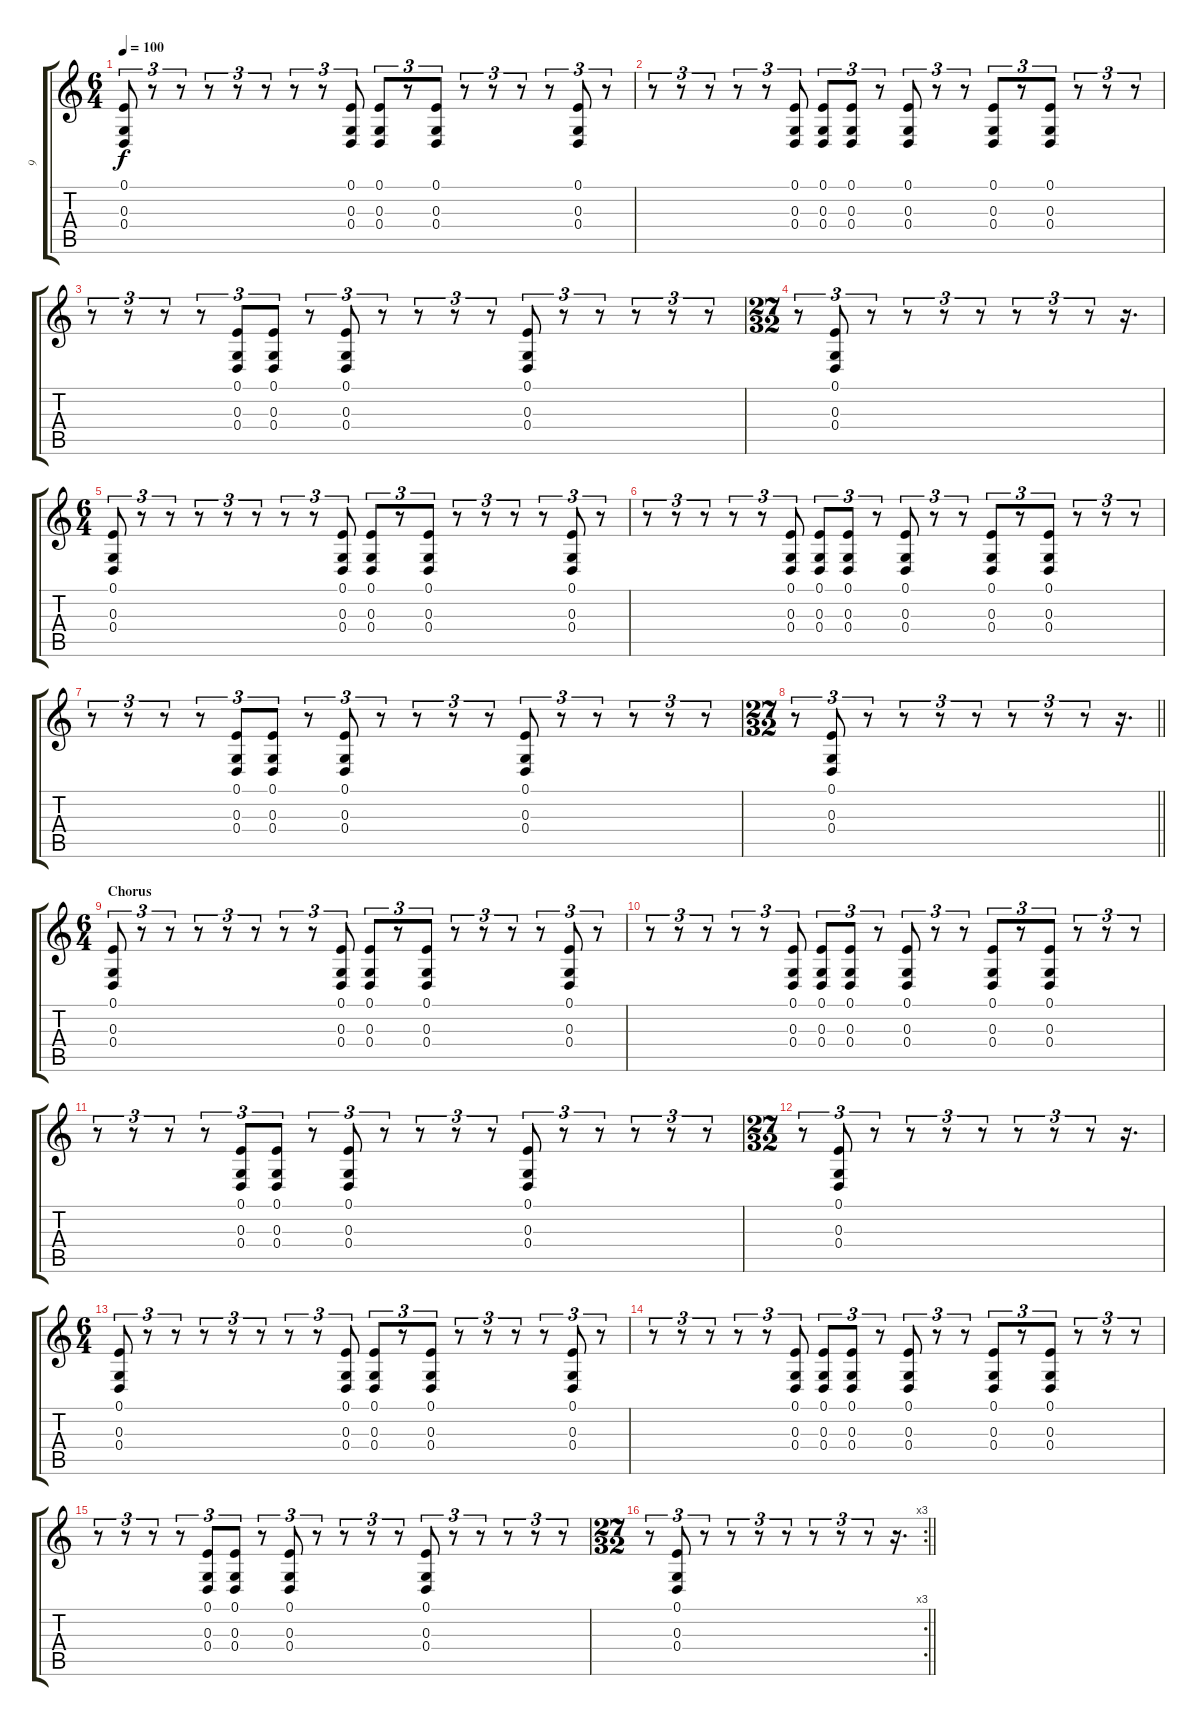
\track ("9" "9") {instrument taikodrum}
\staff {score tabs}
\tuning (E4 B3 G3 D3 A2 E2) {hide}
\ts (6 4)
\tempo 100
\clef g2
\ks c
(0.1 0.3 0.4).8{tu (3 2) dy f} r.8{tu (3 2)} r.8{tu (3 2)} r.8{tu (3 2)} r.8{tu (3 2)} r.8{tu (3 2)} r.8{tu (3 2)} r.8{tu (3 2)} (0.1 0.3 0.4).8{tu (3 2)} (0.1 0.3 0.4).8{tu (3 2)} r.8{tu (3 2)} (0.1 0.3 0.4).8{tu (3 2)} r.8{tu (3 2)} r.8{tu (3 2)} r.8{tu (3 2)} r.8{tu (3 2)} (0.1 0.3 0.4).8{tu (3 2)} r.8{tu (3 2)} |
r.8{tu (3 2)} r.8{tu (3 2)} r.8{tu (3 2)} r.8{tu (3 2)} r.8{tu (3 2)} (0.1 0.3 0.4).8{tu (3 2)} (0.1 0.3 0.4).8{tu (3 2)} (0.1 0.3 0.4).8{tu (3 2)} r.8{tu (3 2)} (0.1 0.3 0.4).8{tu (3 2)} r.8{tu (3 2)} r.8{tu (3 2)} (0.1 0.3 0.4).8{tu (3 2)} r.8{tu (3 2)} (0.1 0.3 0.4).8{tu (3 2)} r.8{tu (3 2)} r.8{tu (3 2)} r.8{tu (3 2)} |
r.8{tu (3 2)} r.8{tu (3 2)} r.8{tu (3 2)} r.8{tu (3 2)} (0.1 0.3 0.4).8{tu (3 2)} (0.1 0.3 0.4).8{tu (3 2)} r.8{tu (3 2)} (0.1 0.3 0.4).8{tu (3 2)} r.8{tu (3 2)} r.8{tu (3 2)} r.8{tu (3 2)} r.8{tu (3 2)} (0.1 0.3 0.4).8{tu (3 2)} r.8{tu (3 2)} r.8{tu (3 2)} r.8{tu (3 2)} r.8{tu (3 2)} r.8{tu (3 2)} |
\ts (27 32)
r.8{tu (3 2)} (0.1 0.3 0.4).8{tu (3 2)} r.8{tu (3 2)} r.8{tu (3 2)} r.8{tu (3 2)} r.8{tu (3 2)} r.8{tu (3 2)} r.8{tu (3 2)} r.8{tu (3 2)} r.16{d} |
\ts (6 4)
(0.1 0.3 0.4).8{tu (3 2)} r.8{tu (3 2)} r.8{tu (3 2)} r.8{tu (3 2)} r.8{tu (3 2)} r.8{tu (3 2)} r.8{tu (3 2)} r.8{tu (3 2)} (0.1 0.3 0.4).8{tu (3 2)} (0.1 0.3 0.4).8{tu (3 2)} r.8{tu (3 2)} (0.1 0.3 0.4).8{tu (3 2)} r.8{tu (3 2)} r.8{tu (3 2)} r.8{tu (3 2)} r.8{tu (3 2)} (0.1 0.3 0.4).8{tu (3 2)} r.8{tu (3 2)} |
r.8{tu (3 2)} r.8{tu (3 2)} r.8{tu (3 2)} r.8{tu (3 2)} r.8{tu (3 2)} (0.1 0.3 0.4).8{tu (3 2)} (0.1 0.3 0.4).8{tu (3 2)} (0.1 0.3 0.4).8{tu (3 2)} r.8{tu (3 2)} (0.1 0.3 0.4).8{tu (3 2)} r.8{tu (3 2)} r.8{tu (3 2)} (0.1 0.3 0.4).8{tu (3 2)} r.8{tu (3 2)} (0.1 0.3 0.4).8{tu (3 2)} r.8{tu (3 2)} r.8{tu (3 2)} r.8{tu (3 2)} |
r.8{tu (3 2)} r.8{tu (3 2)} r.8{tu (3 2)} r.8{tu (3 2)} (0.1 0.3 0.4).8{tu (3 2)} (0.1 0.3 0.4).8{tu (3 2)} r.8{tu (3 2)} (0.1 0.3 0.4).8{tu (3 2)} r.8{tu (3 2)} r.8{tu (3 2)} r.8{tu (3 2)} r.8{tu (3 2)} (0.1 0.3 0.4).8{tu (3 2)} r.8{tu (3 2)} r.8{tu (3 2)} r.8{tu (3 2)} r.8{tu (3 2)} r.8{tu (3 2)} |
\ts (27 32)
\barLineRight lightlight
r.8{tu (3 2)} (0.1 0.3 0.4).8{tu (3 2)} r.8{tu (3 2)} r.8{tu (3 2)} r.8{tu (3 2)} r.8{tu (3 2)} r.8{tu (3 2)} r.8{tu (3 2)} r.8{tu (3 2)} r.16{d} |
\ts (6 4)
\section ("" "Chorus")
(0.1 0.3 0.4).8{tu (3 2)} r.8{tu (3 2)} r.8{tu (3 2)} r.8{tu (3 2)} r.8{tu (3 2)} r.8{tu (3 2)} r.8{tu (3 2)} r.8{tu (3 2)} (0.1 0.3 0.4).8{tu (3 2)} (0.1 0.3 0.4).8{tu (3 2)} r.8{tu (3 2)} (0.1 0.3 0.4).8{tu (3 2)} r.8{tu (3 2)} r.8{tu (3 2)} r.8{tu (3 2)} r.8{tu (3 2)} (0.1 0.3 0.4).8{tu (3 2)} r.8{tu (3 2)} |
r.8{tu (3 2)} r.8{tu (3 2)} r.8{tu (3 2)} r.8{tu (3 2)} r.8{tu (3 2)} (0.1 0.3 0.4).8{tu (3 2)} (0.1 0.3 0.4).8{tu (3 2)} (0.1 0.3 0.4).8{tu (3 2)} r.8{tu (3 2)} (0.1 0.3 0.4).8{tu (3 2)} r.8{tu (3 2)} r.8{tu (3 2)} (0.1 0.3 0.4).8{tu (3 2)} r.8{tu (3 2)} (0.1 0.3 0.4).8{tu (3 2)} r.8{tu (3 2)} r.8{tu (3 2)} r.8{tu (3 2)} |
r.8{tu (3 2)} r.8{tu (3 2)} r.8{tu (3 2)} r.8{tu (3 2)} (0.1 0.3 0.4).8{tu (3 2)} (0.1 0.3 0.4).8{tu (3 2)} r.8{tu (3 2)} (0.1 0.3 0.4).8{tu (3 2)} r.8{tu (3 2)} r.8{tu (3 2)} r.8{tu (3 2)} r.8{tu (3 2)} (0.1 0.3 0.4).8{tu (3 2)} r.8{tu (3 2)} r.8{tu (3 2)} r.8{tu (3 2)} r.8{tu (3 2)} r.8{tu (3 2)} |
\ts (27 32)
r.8{tu (3 2)} (0.1 0.3 0.4).8{tu (3 2)} r.8{tu (3 2)} r.8{tu (3 2)} r.8{tu (3 2)} r.8{tu (3 2)} r.8{tu (3 2)} r.8{tu (3 2)} r.8{tu (3 2)} r.16{d} |
\ts (6 4)
(0.1 0.3 0.4).8{tu (3 2)} r.8{tu (3 2)} r.8{tu (3 2)} r.8{tu (3 2)} r.8{tu (3 2)} r.8{tu (3 2)} r.8{tu (3 2)} r.8{tu (3 2)} (0.1 0.3 0.4).8{tu (3 2)} (0.1 0.3 0.4).8{tu (3 2)} r.8{tu (3 2)} (0.1 0.3 0.4).8{tu (3 2)} r.8{tu (3 2)} r.8{tu (3 2)} r.8{tu (3 2)} r.8{tu (3 2)} (0.1 0.3 0.4).8{tu (3 2)} r.8{tu (3 2)} |
r.8{tu (3 2)} r.8{tu (3 2)} r.8{tu (3 2)} r.8{tu (3 2)} r.8{tu (3 2)} (0.1 0.3 0.4).8{tu (3 2)} (0.1 0.3 0.4).8{tu (3 2)} (0.1 0.3 0.4).8{tu (3 2)} r.8{tu (3 2)} (0.1 0.3 0.4).8{tu (3 2)} r.8{tu (3 2)} r.8{tu (3 2)} (0.1 0.3 0.4).8{tu (3 2)} r.8{tu (3 2)} (0.1 0.3 0.4).8{tu (3 2)} r.8{tu (3 2)} r.8{tu (3 2)} r.8{tu (3 2)} |
r.8{tu (3 2)} r.8{tu (3 2)} r.8{tu (3 2)} r.8{tu (3 2)} (0.1 0.3 0.4).8{tu (3 2)} (0.1 0.3 0.4).8{tu (3 2)} r.8{tu (3 2)} (0.1 0.3 0.4).8{tu (3 2)} r.8{tu (3 2)} r.8{tu (3 2)} r.8{tu (3 2)} r.8{tu (3 2)} (0.1 0.3 0.4).8{tu (3 2)} r.8{tu (3 2)} r.8{tu (3 2)} r.8{tu (3 2)} r.8{tu (3 2)} r.8{tu (3 2)} |
\rc 3
\ts (27 32)
\barLineRight lightlight
r.8{tu (3 2)} (0.1 0.3 0.4).8{tu (3 2)} r.8{tu (3 2)} r.8{tu (3 2)} r.8{tu (3 2)} r.8{tu (3 2)} r.8{tu (3 2)} r.8{tu (3 2)} r.8{tu (3 2)} r.16{d}
